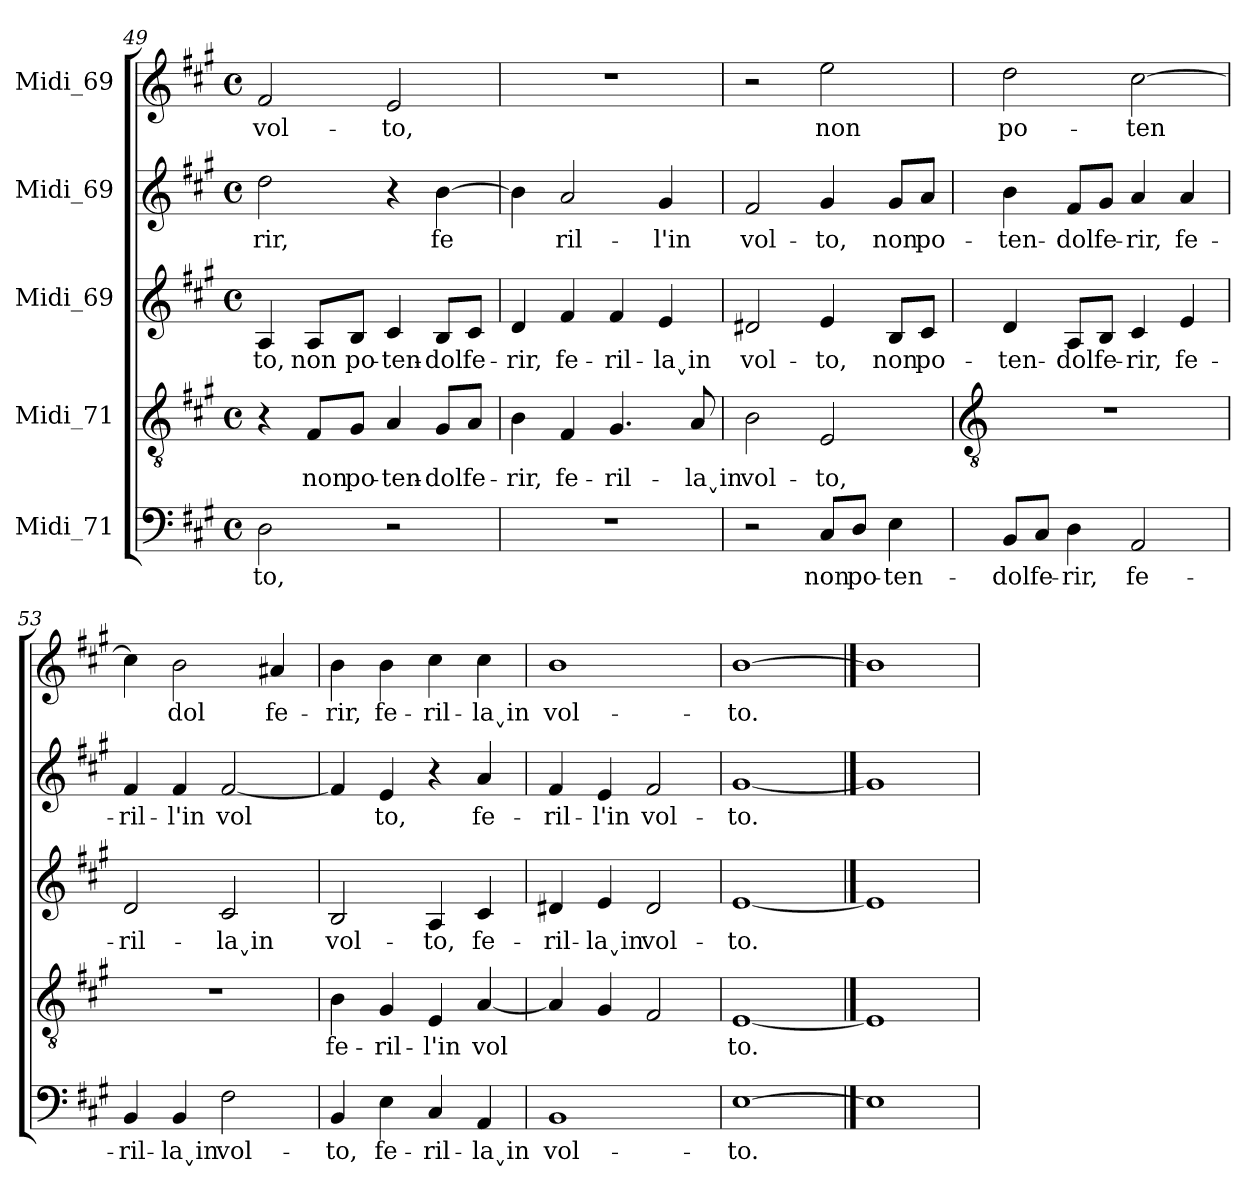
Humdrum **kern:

**kern	**text	**kern	**text	**kern	**text	**kern	**text	**kern	**text
*part5	*part5	*part4	*part4	*part3	*part3	*part2	*part2	*part1	*part1
*staff5	*staff5	*staff4	*staff4	*staff3	*staff3	*staff2	*staff2	*staff1	*staff1
*I"Midi_71	*	*I"Midi_71	*	*I"Midi_69	*	*I"Midi_69	*	*I"Midi_69	*
*clefF4	*	*clefGv2	*	*clefG2	*	*clefG2	*	*clefG2	*
*k[f#c#g#]	*	*k[f#c#g#]	*	*k[f#c#g#]	*	*k[f#c#g#]	*	*k[f#c#g#]	*
*A:	*	*A:	*	*A:	*	*A:	*	*A:	*
*M4/4	*	*M4/4	*	*M4/4	*	*M4/4	*	*M4/4	*
*met(c)	*	*met(c)	*	*met(c)	*	*met(c)	*	*met(c)	*
=49	=49	=49	=49	=49	=49	=49	=49	=49	=49
!	!LO:LY:b	!	!	!	!LO:LY:b	!	!LO:LY:b	!	!LO:LY:b
2D	-to,	4r	.	4A	-to,	2dd	-rir,	2f#	vol-
!	!	!	!LO:LY:b	!	!LO:LY:b	!	!	!	!
.	.	8F#/L	non	8A/L	non	.	.	.	.
!	!	!	!LO:LY:b	!	!LO:LY:b	!	!	!	!
.	.	8G#/J	po-	8B/J	po-	.	.	.	.
!	!	!	!LO:LY:b	!	!LO:LY:b	!	!	!	!LO:LY:b
2r	.	4A	-ten-	4c#	-ten-	4r	.	2e	-to,
!	!	!	!LO:LY:b	!	!LO:LY:b	!	!LO:LY:b	!	!
.	.	8G#/L	-dol	8B/L	-dol	[4b	fe	.	.
!	!	!	!LO:LY:b	!	!LO:LY:b	!	!	!	!
.	.	8A/J	fe-	8c#/J	fe-	.	.	.	.
=50	=50	=50	=50	=50	=50	=50	=50	=50	=50
!	!	!	!LO:LY:b	!	!LO:LY:b	!	!	!	!
1r	.	4B	-rir,	4d	-rir,	4b]	.	1r	.
!	!	!	!LO:LY:b	!	!LO:LY:b	!	!LO:LY:b	!	!
.	.	4F#	fe-	4f#	fe-	2a	ril-	.	.
!	!	!	!LO:LY:b	!	!LO:LY:b	!	!	!	!
.	.	4.G#	-ril-	4f#	-ril-	.	.	.	.
!	!	!	!	!	!LO:LY:b	!	!LO:LY:b	!	!
.	.	.	.	4e	-laˬin	4g#	-l'in	.	.
!	!	!	!LO:LY:b	!	!	!	!	!	!
.	.	8A	-laˬin	.	.	.	.	.	.
=51	=51	=51	=51	=51	=51	=51	=51	=51	=51
!	!	!	!LO:LY:b	!	!LO:LY:b	!	!LO:LY:b	!	!
2r	.	2B	vol-	2d#X	vol-	2f#	vol-	2r	.
!	!LO:LY:b	!	!LO:LY:b	!	!LO:LY:b	!	!LO:LY:b	!	!LO:LY:b
8C#/L	non	2E	-to,	4e	-to,	4g#	-to,	2ee	non
!	!LO:LY:b	!	!	!	!	!	!	!	!
8D/J	po-	.	.	.	.	.	.	.	.
!	!LO:LY:b	!	!	!	!LO:LY:b	!	!LO:LY:b	!	!
4E	-ten-	.	.	8B/L	non	8g#/L	non	.	.
!	!	!	!	!	!LO:LY:b	!	!LO:LY:b	!	!
.	.	.	.	8c#/J	po-	8a/J	po-	.	.
!!LO:LB:g=z
=52	=52	=52	=52	=52	=52	=52	=52	=52	=52
*	*	*clefGv2	*	*	*	*	*	*	*
!	!LO:LY:b	!	!	!	!LO:LY:b	!	!LO:LY:b	!	!LO:LY:b
8BB/L	-dol	1r	.	4d	-ten-	4b	-ten-	2dd	po-
!	!LO:LY:b	!	!	!	!	!	!	!	!
8C#/J	fe-	.	.	.	.	.	.	.	.
!	!LO:LY:b	!	!	!	!LO:LY:b	!	!LO:LY:b	!	!
4D	-rir,	.	.	8A/L	-dol	8f#/L	-dol	.	.
!	!	!	!	!	!LO:LY:b	!	!LO:LY:b	!	!
.	.	.	.	8B/J	fe-	8g#/J	fe-	.	.
!	!LO:LY:b	!	!	!	!LO:LY:b	!	!LO:LY:b	!	!LO:LY:b
2AA	fe-	.	.	4c#	-rir,	4a	-rir,	[2cc#	-ten
!	!	!	!	!	!LO:LY:b	!	!LO:LY:b	!	!
.	.	.	.	4e	fe-	4a	fe-	.	.
=53	=53	=53	=53	=53	=53	=53	=53	=53	=53
!	!LO:LY:b	!	!	!	!LO:LY:b	!	!LO:LY:b	!	!
4BB	-ril-	1r	.	2d	-ril-	4f#	-ril-	4cc#]	.
!	!LO:LY:b	!	!	!	!	!	!LO:LY:b	!	!LO:LY:b
4BB	-laˬin	.	.	.	.	4f#	-l'in	2b	dol
!	!LO:LY:b	!	!	!	!LO:LY:b	!	!LO:LY:b	!	!
2F#	vol-	.	.	2c#	-laˬin	[2f#	vol	.	.
!	!	!	!	!	!	!	!	!	!LO:LY:b
.	.	.	.	.	.	.	.	4a#X	fe-
=54	=54	=54	=54	=54	=54	=54	=54	=54	=54
!	!LO:LY:b	!	!LO:LY:b	!	!LO:LY:b	!	!	!	!LO:LY:b
4BB	-to,	4B	fe-	2B	vol-	4f#]	.	4b	-rir,
!	!LO:LY:b	!	!LO:LY:b	!	!	!	!LO:LY:b	!	!LO:LY:b
4E	fe-	4G#	-ril-	.	.	4e	to,	4b	fe-
!	!LO:LY:b	!	!LO:LY:b	!	!LO:LY:b	!	!	!	!LO:LY:b
4C#	-ril-	4E	-l'in	4A	-to,	4r	.	4cc#	-ril-
!	!LO:LY:b	!	!LO:LY:b	!	!LO:LY:b	!	!LO:LY:b	!	!LO:LY:b
4AA	-laˬin	[4A	vol	4c#	fe-	4a	fe-	4cc#	-laˬin
=55	=55	=55	=55	=55	=55	=55	=55	=55	=55
!	!LO:LY:b	!	!	!	!LO:LY:b	!	!LO:LY:b	!	!LO:LY:b
1BB	vol-	4A]	.	4d#X	-ril-	4f#	-ril-	1b	vol-
!	!	!	!	!	!LO:LY:b	!	!LO:LY:b	!	!
.	.	4G#	.	4e	-laˬin	4e	-l'in	.	.
!	!	!	!	!	!LO:LY:b	!	!LO:LY:b	!	!
.	.	2F#	.	2d#	vol-	2f#	vol-	.	.
=56	=56	=56	=56	=56	=56	=56	=56	=56	=56
!	!LO:LY:b	!	!LO:LY:b	!	!LO:LY:b	!	!LO:LY:b	!	!LO:LY:b
[1E	-to.	[1E	to.	[1e	-to.	[1g#	-to.	[1b	-to.
==57	==57	==57	==57	==57	==57	==57	==57	==57	==57
1E]	.	1E]	.	1e]	.	1g#]	.	1b]	.
=	=	=	=	=	=	=	=	=	=
*-	*-	*-	*-	*-	*-	*-	*-	*-	*-
